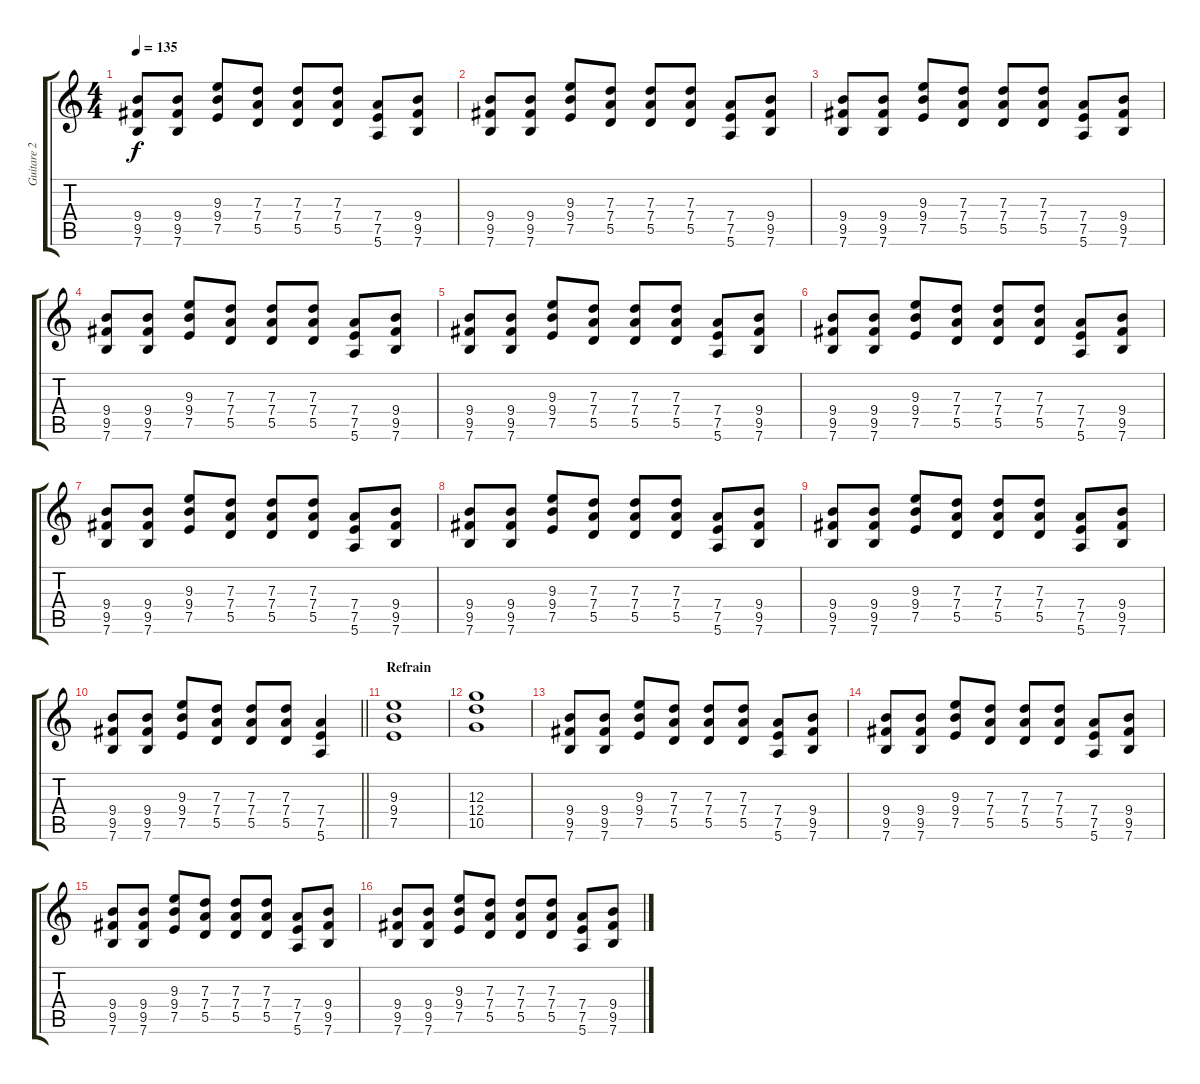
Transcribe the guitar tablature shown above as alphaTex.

\track ("Guitare 2" "Guitare 2") {instrument overdrivenguitar}
\staff {score tabs}
\tuning (E4 B3 G3 D3 A2 E2) {hide}
\ts (4 4)
\tempo 135
\clef g2
\ks c
(9.4 9.5 7.6).8{dy f volume 16} (9.4 9.5 7.6).8 (9.3 9.4 7.5).8 (7.3 7.4 5.5).8 (7.3 7.4 5.5).8 (7.3 7.4 5.5).8 (7.4 7.5 5.6).8 (9.4 9.5 7.6).8 |
(9.4 9.5 7.6).8 (9.4 9.5 7.6).8 (9.3 9.4 7.5).8 (7.3 7.4 5.5).8 (7.3 7.4 5.5).8 (7.3 7.4 5.5).8 (7.4 7.5 5.6).8 (9.4 9.5 7.6).8 |
(9.4 9.5 7.6).8{volume 12} (9.4 9.5 7.6).8 (9.3 9.4 7.5).8 (7.3 7.4 5.5).8 (7.3 7.4 5.5).8 (7.3 7.4 5.5).8 (7.4 7.5 5.6).8 (9.4 9.5 7.6).8 |
(9.4 9.5 7.6).8 (9.4 9.5 7.6).8 (9.3 9.4 7.5).8 (7.3 7.4 5.5).8 (7.3 7.4 5.5).8 (7.3 7.4 5.5).8 (7.4 7.5 5.6).8 (9.4 9.5 7.6).8 |
(9.4 9.5 7.6).8{volume 16} (9.4 9.5 7.6).8 (9.3 9.4 7.5).8 (7.3 7.4 5.5).8 (7.3 7.4 5.5).8 (7.3 7.4 5.5).8 (7.4 7.5 5.6).8 (9.4 9.5 7.6).8 |
(9.4 9.5 7.6).8 (9.4 9.5 7.6).8 (9.3 9.4 7.5).8 (7.3 7.4 5.5).8 (7.3 7.4 5.5).8 (7.3 7.4 5.5).8 (7.4 7.5 5.6).8 (9.4 9.5 7.6).8 |
(9.4 9.5 7.6).8{volume 12} (9.4 9.5 7.6).8 (9.3 9.4 7.5).8 (7.3 7.4 5.5).8 (7.3 7.4 5.5).8 (7.3 7.4 5.5).8 (7.4 7.5 5.6).8 (9.4 9.5 7.6).8 |
(9.4 9.5 7.6).8 (9.4 9.5 7.6).8 (9.3 9.4 7.5).8 (7.3 7.4 5.5).8 (7.3 7.4 5.5).8 (7.3 7.4 5.5).8 (7.4 7.5 5.6).8 (9.4 9.5 7.6).8 |
(9.4 9.5 7.6).8{volume 16} (9.4 9.5 7.6).8 (9.3 9.4 7.5).8 (7.3 7.4 5.5).8 (7.3 7.4 5.5).8 (7.3 7.4 5.5).8 (7.4 7.5 5.6).8 (9.4 9.5 7.6).8 |
\barLineRight lightlight
(9.4 9.5 7.6).8 (9.4 9.5 7.6).8 (9.3 9.4 7.5).8 (7.3 7.4 5.5).8 (7.3 7.4 5.5).8 (7.3 7.4 5.5).8 (7.4 7.5 5.6).4 |
\section ("" "Refrain")
(9.3 9.4 7.5).1 |
(12.3 12.4 10.5).1 |
(9.4 9.5 7.6).8 (9.4 9.5 7.6).8 (9.3 9.4 7.5).8 (7.3 7.4 5.5).8 (7.3 7.4 5.5).8 (7.3 7.4 5.5).8 (7.4 7.5 5.6).8 (9.4 9.5 7.6).8 |
(9.4 9.5 7.6).8 (9.4 9.5 7.6).8 (9.3 9.4 7.5).8 (7.3 7.4 5.5).8 (7.3 7.4 5.5).8 (7.3 7.4 5.5).8 (7.4 7.5 5.6).8 (9.4 9.5 7.6).8 |
(9.4 9.5 7.6).8 (9.4 9.5 7.6).8 (9.3 9.4 7.5).8 (7.3 7.4 5.5).8 (7.3 7.4 5.5).8 (7.3 7.4 5.5).8 (7.4 7.5 5.6).8 (9.4 9.5 7.6).8 |
(9.4 9.5 7.6).8 (9.4 9.5 7.6).8 (9.3 9.4 7.5).8 (7.3 7.4 5.5).8 (7.3 7.4 5.5).8 (7.3 7.4 5.5).8 (7.4 7.5 5.6).8 (9.4 9.5 7.6).8
